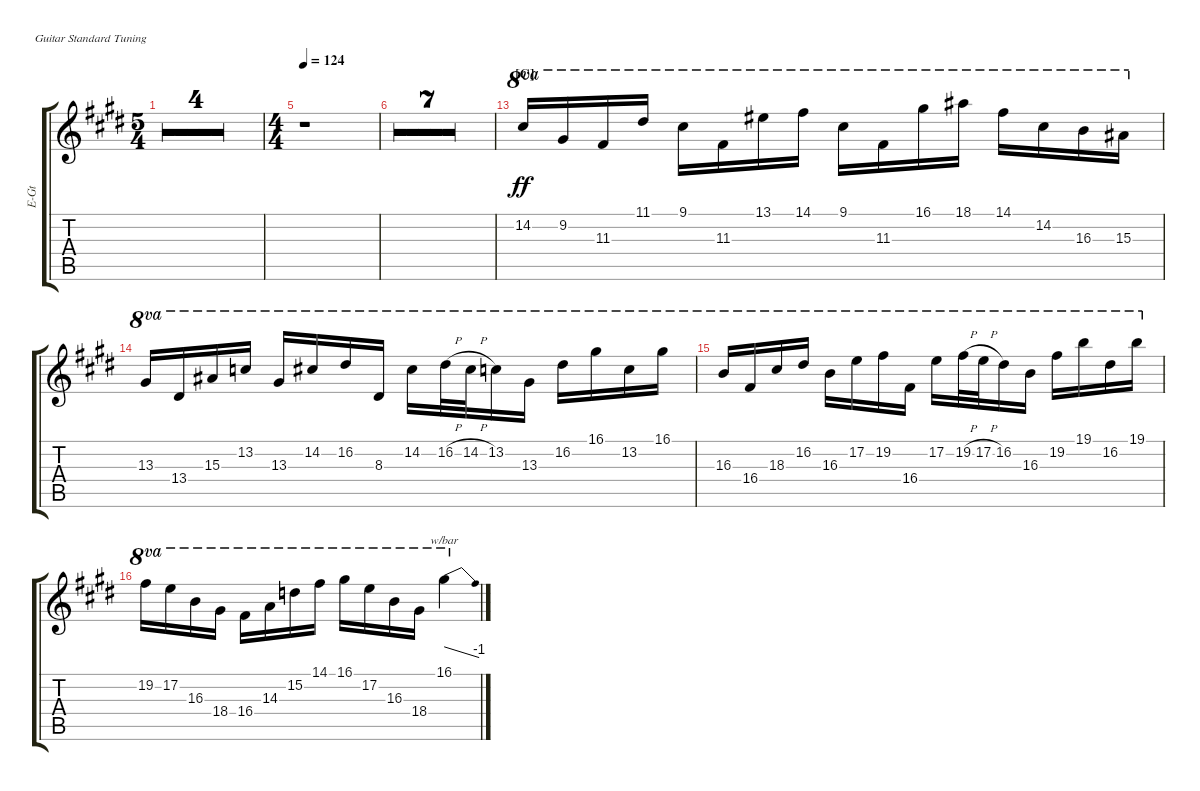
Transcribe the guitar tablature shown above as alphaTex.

\defaultSystemsLayout 4
\bracketExtendMode groupsimilarinstruments
\otherSystemsTrackNameOrientation horizontal
\track ("Keyboard Solos" "E-Gt") {multiBarRest instrument distortionguitar}
\staff {score tabs}
\tuning (E4 B3 G3 D3 A2 E2)
\ts (5 4)
\tempo 155
\clef g2
\ks c#minor
r.1{dy f} r.4 |
r.1 r.4 |
r.1 r.4 |
\tempo (155 0.70625)
r.1 r.4 |
\ts (4 4)
\beaming (8 2 2 2 2 2)
\tempo 124
r.1 |
r.1 |
r.1 |
r.1 |
r.1 |
r.1 |
r.1 |
r.1 |
\section ("C" "")
14.2{acc #}.16{ot 8va dy ff} 9.2{acc #}.16{ot 8va} 11.3{acc #}.16{ot 8va} 11.1{acc #}.16{ot 8va} 9.1{acc #}.16{ot 8va} 11.3{acc #}.16{ot 8va} 13.1{acc #}.16{ot 8va} 14.1{acc #}.16{ot 8va} 9.1{acc #}.16{ot 8va} 11.3{acc #}.16{ot 8va} 16.1{acc #}.16{ot 8va} 18.1{acc #}.16{ot 8va} 14.1{acc #}.16{ot 8va} 14.2{acc #}.16{ot 8va} 16.3{acc forcenatural}.16{ot 8va} 15.3{acc #}.16{ot 8va} |
13.3{acc #}.16{ot 8va} 13.4{acc #}.16{ot 8va} 15.3{acc #}.16{ot 8va} 13.2{acc forcenatural}.16{ot 8va} 13.3{acc #}.16{ot 8va} 14.2{acc #}.16{ot 8va} 16.2{acc #}.16{ot 8va} 8.3{acc #}.16{ot 8va} 14.2{acc #}.16{ot 8va} 16.2{h acc #}.32{ot 8va} 14.2{h acc #}.32{ot 8va} 13.2{acc forcenatural}.16{ot 8va} 13.3{acc #}.16{ot 8va} 16.2{acc #}.16{ot 8va} 16.1{acc #}.16{ot 8va} 13.2{acc forcenatural}.16{ot 8va} 16.1{acc #}.16{ot 8va} |
16.3{acc forcenatural}.16{ot 8va} 16.4{acc #}.16{ot 8va} 18.3{acc #}.16{ot 8va} 16.2{acc #}.16{ot 8va} 16.3{acc forcenatural}.16{ot 8va} 17.2{acc forcenatural}.16{ot 8va} 19.2{acc #}.16{ot 8va} 16.4{acc #}.16{ot 8va} 17.2{acc forcenatural}.16{ot 8va} 19.2{h acc #}.32{ot 8va} 17.2{h acc forcenatural}.32{ot 8va} 16.2{acc #}.16{ot 8va} 16.3{acc forcenatural}.16{ot 8va} 19.2{acc #}.16{ot 8va} 19.1{acc forcenatural}.16{ot 8va} 16.2{acc #}.16{ot 8va} 19.1{acc forcenatural}.16{ot 8va} |
19.2{acc #}.16{ot 8va} 17.2{acc forcenatural}.16{ot 8va} 16.3{acc forcenatural}.16{ot 8va} 18.4{acc #}.16{ot 8va} 16.4{acc #}.16{ot 8va} 14.3{acc forcenatural}.16{ot 8va} 15.2{acc forcenatural}.16{ot 8va} 14.1{acc #}.16{ot 8va} 16.1{acc #}.16{ot 8va} 17.2{acc forcenatural}.16{ot 8va} 16.3{acc forcenatural}.16{ot 8va} 18.4{acc #}.16{ot 8va} 16.1{acc #}.4{tbe (dive default 29.4 0 58.8 -4) ot 8va}
